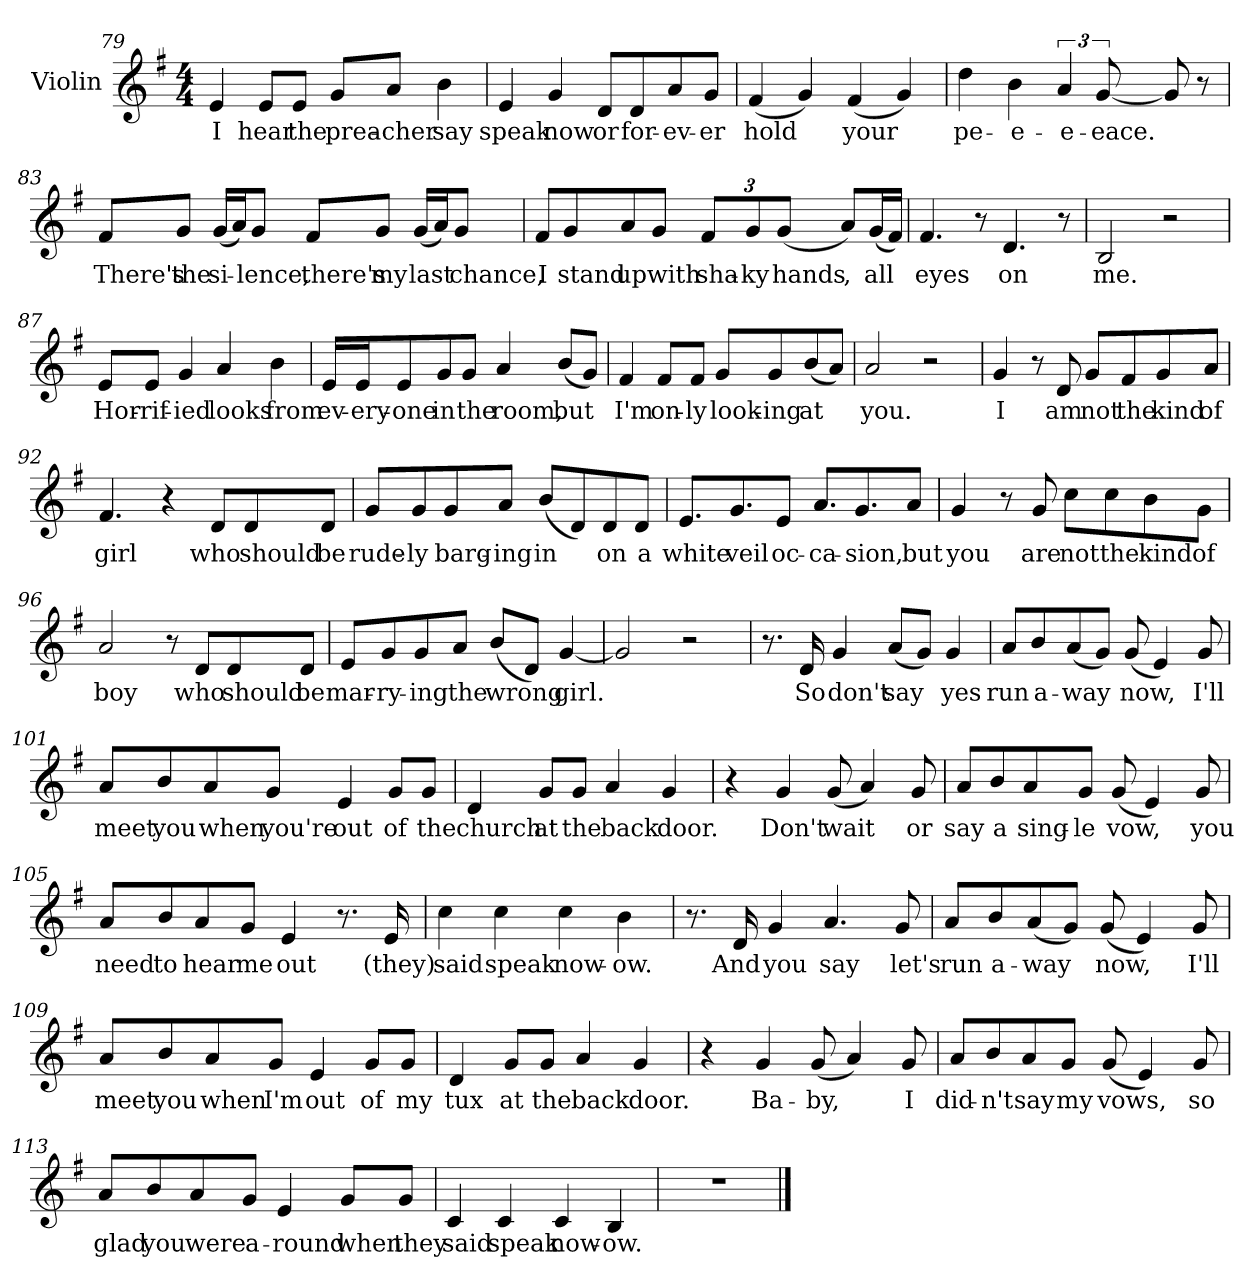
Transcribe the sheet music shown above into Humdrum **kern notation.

**kern	**text
*part1	*part1
*staff1	*staff1
*I"Violin	*
*I'Vln	*
*clefG2	*
*k[f#]	*
*G:	*
*M4/4	*
=79	=79
4e/	I
8e/L	hear
8e/J	the
8g/L	prea-
8a/J	-cher
4b\	say
=80	=80
4e/	speak
4g/	now
8d/L	or
8d/	for-
8a/	-ev-
8g/J	-er
=81	=81
(4f#/	hold
4g/)	.
(4f#/	your
4g/)	.
=82	=82
4dd\	pe-
4b\	-e-
6a/	-e-
[12g/	-eace.
8g/]	.
8r	.
!!LO:LB:g=z
=83	=83
8f#/L	There's
8g/J	the
(16g/LL	si-
16a/J)	.
8g/J	lence,
8f#/L	there's
8g/J	my
(16g/LL	last
16a/J)	.
8g/J	chance,
=84	=84
8f#/L	I
8g/	stand
8a/	up
8g/J	with
*Xbrackettup	*
12f#/L	sha-
12g/	-ky
(12g/J	hands
8a/L)	,
(16g/L	all
16f#/JJ)	.
=85	=85
4.f#/	eyes
8r	.
4.d/	on
8r	.
=86	=86
2B/	me.
2r	.
!!LO:LB:g=z
=87	=87
8e/L	Hor-
8e/J	-rif-
4g/	-ied
4a/	looks
4b\	from
=88	=88
16e/LL	ev-
16e/J	-ery-
8e/	-one
8g/	in
8g/J	the
4a/	room,
(8b/L	but
8g/J)	.
=89	=89
4f#/	I'm
8f#/L	on-
8f#/J	-ly
8g/L	look-
8g/	-ing
(8b/	at
8a/J)	.
=90	=90
2a/	you.
2r	.
=91	=91
4g/	I
8r	.
8d/	am
8g/L	not
8f#/	the
8g/	kind
8a/J	of
!!LO:LB:g=z
=92	=92
4.f#/	girl
4r	.
8d/L	who
8d/	should
8d/J	be
=93	=93
8g/L	rude-
8g/	-ly
8g/	barg-
8a/J	-ing
(8b/L	in
8d/)	.
8d/	on
8d/J	a
=94	=94
8.e/L	white
8.g/	veil
8e/J	oc-
8.a/L	-ca-
8.g/	-sion,
8a/J	but
=95	=95
4g/	you
8r	.
8g/	are
8cc\L	not
8cc\	the
8b\	kind
8g\J	of
=96	=96
2a/	boy
8r	.
8d/L	who
8d/	should
8d/J	be
!!LO:LB:g=z
=97	=97
8e/L	mar-
8g/	-ry-
8g/	-ing
8a/J	the
(8b/L	wrong
8d/J)	.
[4g/	girl.
=98	=98
2g/]	.
2r	.
=99	=99
8.r	.
16d/	So
4g/	don't
(8a/L	say
8g/J)	.
4g/	yes
=100	=100
8a/L	run
8b/	a-
(8a/	-way
8g/J)	.
(8g/	now,
4e/)	.
8g/	I'll
=101	=101
8a/L	meet
8b/	you
8a/	when
8g/J	you're
4e/	out
8g/L	of
8g/J	the
!!LO:LB:g=z
=102	=102
4d/	church
8g/L	at
8g/J	the
4a/	back
4g/	door.
=103	=103
4r	.
4g/	Don't
(8g/	wait
4a/)	.
8g/	or
=104	=104
8a/L	say
8b/	a
8a/	sing-
8g/J	-le
(8g/	vow,
4e/)	.
8g/	you
=105	=105
8a/L	need
8b/	to
8a/	hear
8g/J	me
4e/	out
8.r	.
16e/	(they)
=106	=106
4cc\	said
4cc\	speak
4cc\	now-
4b\	-ow.
!!LO:PB:g=z
=107	=107
8.r	.
16d/	And
4g/	you
4.a/	say
8g/	let's
=108	=108
8a/L	run
8b/	a-
(8a/	-way
8g/J)	.
(8g/	now,
4e/)	.
8g/	I'll
=109	=109
8a/L	meet
8b/	you
8a/	when
8g/J	I'm
4e/	out
8g/L	of
8g/J	my
=110	=110
4d/	tux
8g/L	at
8g/J	the
4a/	back
4g/	door.
=111	=111
4r	.
4g/	Ba-
(8g/	-by,
4a/)	.
8g/	I
!!LO:LB:g=z
=112	=112
8a/L	did-
8b/	-n't
8a/	say
8g/J	my
(8g/	vows,
4e/)	.
8g/	so
=113	=113
8a/L	glad
8b/	you
8a/	were
8g/J	a-
4e/	-round
8g/L	when
8g/J	they
=114	=114
4c/	said
4c/	speak
4c/	now-
4B/	-ow.
=115	=115
1r	.
==	==
*-	*-
